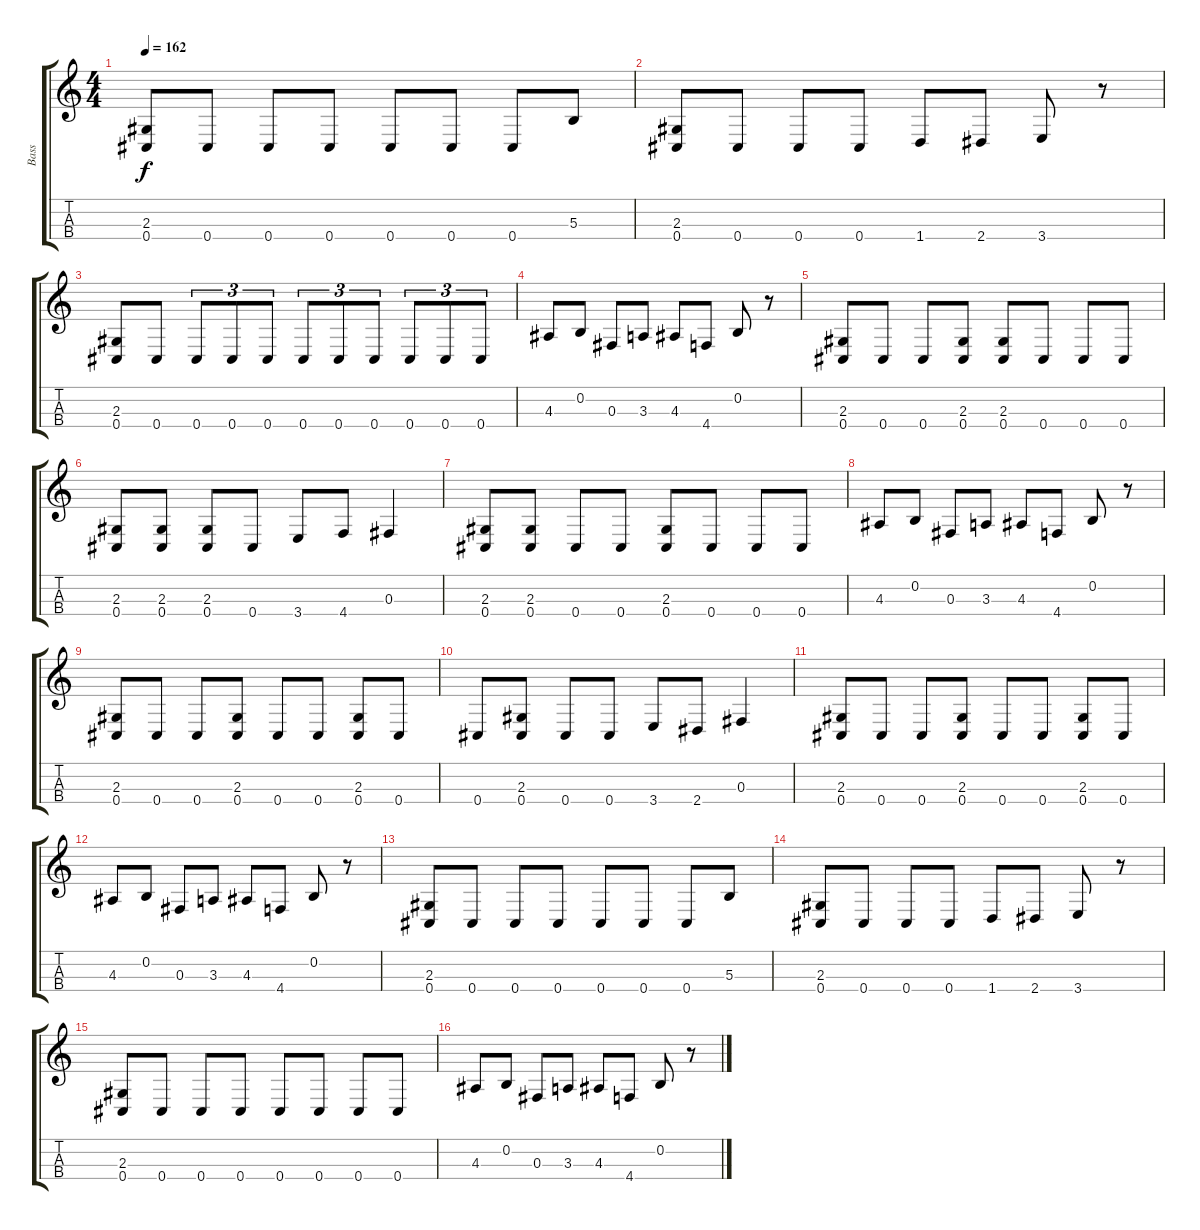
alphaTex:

\track ("Bass" "Bass") {instrument electricbassfinger}
\staff {score tabs}
\tuning (A3 B2 Gb2 Db2) {hide}
\ts (4 4)
\tempo 162
\clef g2
\ks c
(2.3 0.4).8{dy f} 0.4.8 0.4.8 0.4.8 0.4.8 0.4.8 0.4.8 5.3.8 |
(2.3 0.4).8 0.4.8 0.4.8 0.4.8 1.4.8 2.4.8 3.4.8 r.8 |
(2.3 0.4).8 0.4.8 0.4.8{tu (3 2)} 0.4.8{tu (3 2)} 0.4.8{tu (3 2)} 0.4.8{tu (3 2)} 0.4.8{tu (3 2)} 0.4.8{tu (3 2)} 0.4.8{tu (3 2)} 0.4.8{tu (3 2)} 0.4.8{tu (3 2)} |
4.3.8 0.2.8 0.3.8 3.3.8 4.3.8 4.4.8 0.2.8 r.8 |
(2.3 0.4).8 0.4.8 0.4.8 (2.3 0.4).8 (2.3 0.4).8 0.4.8 0.4.8 0.4.8 |
(2.3 0.4).8 (2.3 0.4).8 (2.3 0.4).8 0.4.8 3.4.8 4.4.8 0.3.4 |
(2.3 0.4).8 (2.3 0.4).8 0.4.8 0.4.8 (2.3 0.4).8 0.4.8 0.4.8 0.4.8 |
4.3.8 0.2.8 0.3.8 3.3.8 4.3.8 4.4.8 0.2.8 r.8 |
(2.3 0.4).8 0.4.8 0.4.8 (2.3 0.4).8 0.4.8 0.4.8 (2.3 0.4).8 0.4.8 |
0.4.8 (2.3 0.4).8 0.4.8 0.4.8 3.4.8 2.4.8 0.3.4 |
(2.3 0.4).8 0.4.8 0.4.8 (2.3 0.4).8 0.4.8 0.4.8 (2.3 0.4).8 0.4.8 |
4.3.8 0.2.8 0.3.8 3.3.8 4.3.8 4.4.8 0.2.8 r.8 |
(2.3 0.4).8 0.4.8 0.4.8 0.4.8 0.4.8 0.4.8 0.4.8 5.3.8 |
(2.3 0.4).8 0.4.8 0.4.8 0.4.8 1.4.8 2.4.8 3.4.8 r.8 |
(2.3 0.4).8 0.4.8 0.4.8 0.4.8 0.4.8 0.4.8 0.4.8 0.4.8 |
4.3.8 0.2.8 0.3.8 3.3.8 4.3.8 4.4.8 0.2.8 r.8
